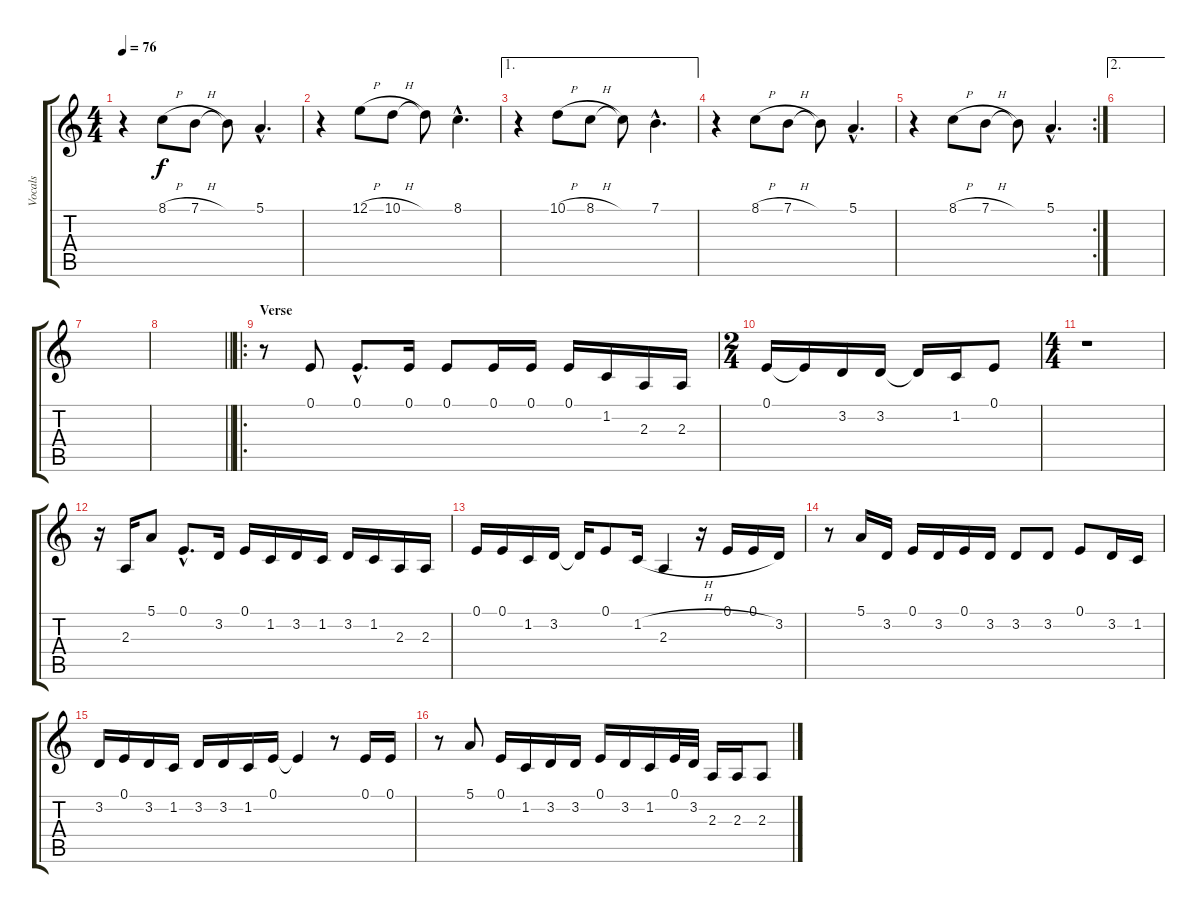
\track ("Vocals" "Vocals") {instrument baritonesax}
\staff {score tabs}
\tuning (E4 B3 G3 D3 A2 E2) {hide}
\ts (4 4)
\tempo 76
\clef g2
\ks c
r.4{dy f} 8.1{h}.8 7.1{h}.8 7.1{t}.8 5.1{hac}.4{d} |
r.4 12.1{h}.8 10.1{h}.8 10.1{t}.8 8.1{hac}.4{d} |
\ae 1
r.4 10.1{h}.8 8.1{h}.8 8.1{t}.8 7.1{hac}.4{d} |
r.4 8.1{h}.8 7.1{h}.8 7.1{t}.8 5.1{hac}.4{d} |
\rc 2
r.4 8.1{h}.8 7.1{h}.8 7.1{t}.8 5.1{hac}.4{d} |
\ae 2
|
|
\barLineRight lightlight
|
\ro
\section ("" "Verse")
r.8{instrument baritonesax} 0.1.8 0.1{hac}.8{d} 0.1.16 0.1.8 0.1.16 0.1.16 0.1.16 1.2.16 2.3.16 2.3.16 |
\ts (2 4)
0.1.16 0.1{t}.16 3.2.16 3.2.16 3.2{t}.16 1.2.16 0.1.8 |
\ts (4 4)
r.1 |
r.16 2.3.16 5.1.8 0.1{hac}.8{d} 3.2.16 0.1.16 1.2.16 3.2.16 1.2.16 3.2.16 1.2.16 2.3.16 2.3.16 |
0.1.16 0.1.16 1.2.16 3.2.16 3.2{t}.16 0.1.8 1.2{h}.16 2.3.4 r.16 0.1.16 0.1.16 3.2.16 |
r.8 5.1.16 3.2.16 0.1.16 3.2.16 0.1.16 3.2.16 3.2.8 3.2.8 0.1.8 3.2.16 1.2.16 |
3.2.16 0.1.16 3.2.16 1.2.16 3.2.16 3.2.16 1.2.16 0.1.16 0.1{t}.4 r.8 0.1.16 0.1.16 |
r.8 5.1.8 0.1.16 1.2.16 3.2.16 3.2.16 0.1.16 3.2.16 1.2.16 0.1{h}.32 3.2.32 2.3.16 2.3.16 2.3.8
